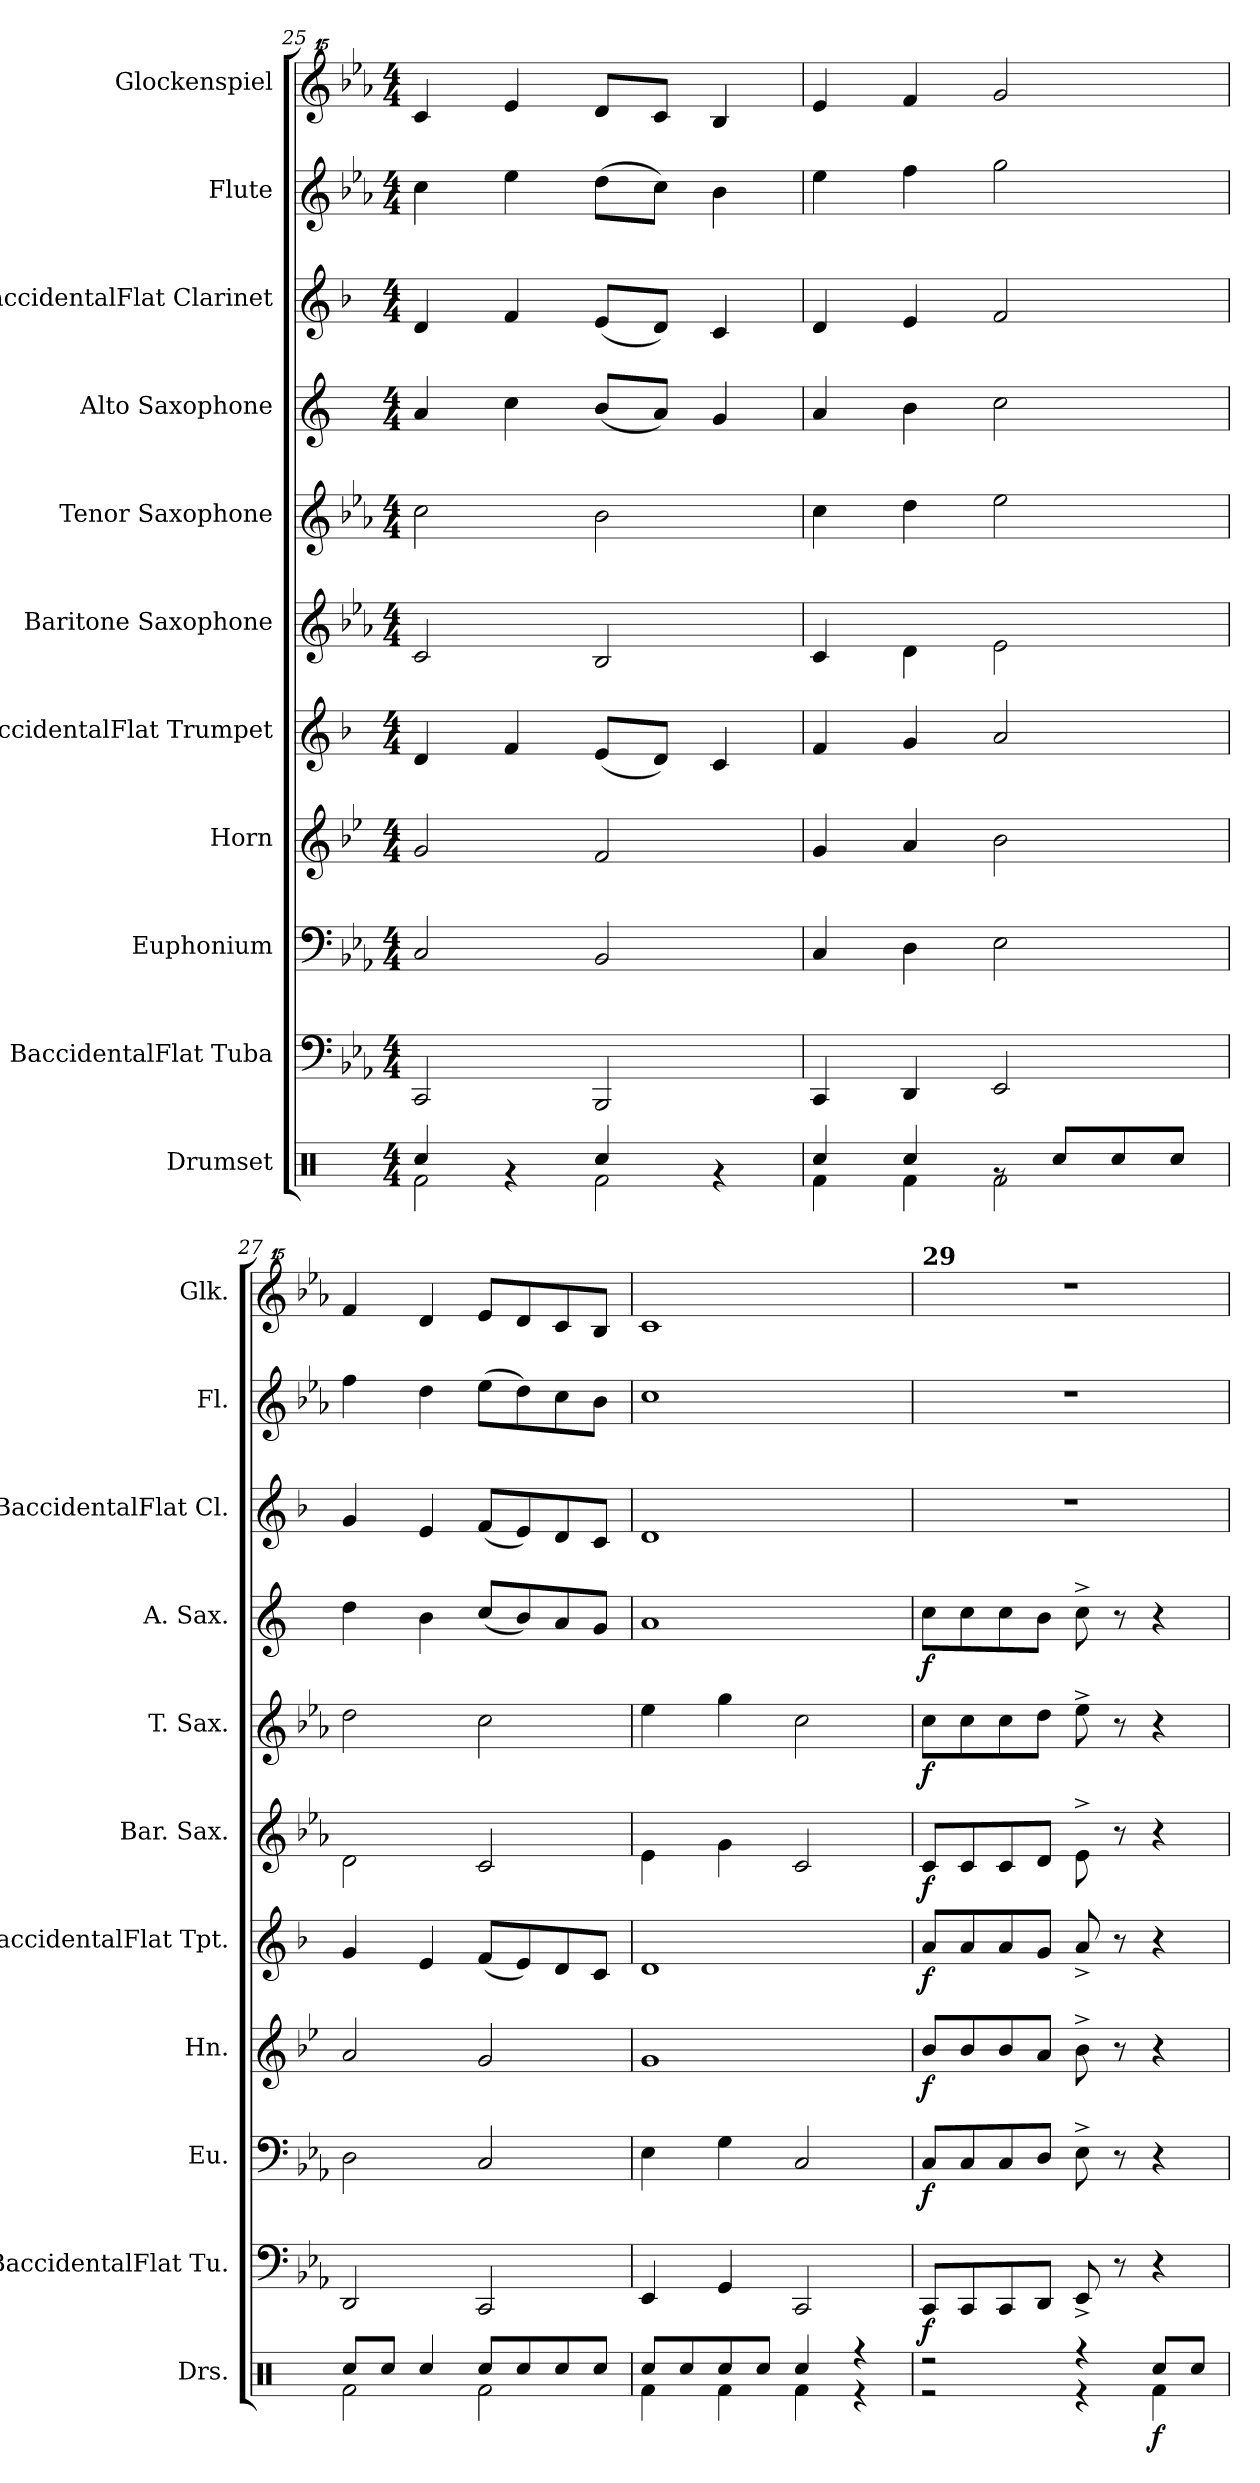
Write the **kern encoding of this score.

**kern	**dynam	**kern	**dynam	**kern	**dynam	**kern	**dynam	**kern	**dynam	**kern	**dynam	**kern	**dynam	**kern	**dynam	**kern	**kern	**kern
*part11	*part11	*part10	*part10	*part9	*part9	*part8	*part8	*part7	*part7	*part6	*part6	*part5	*part5	*part4	*part4	*part3	*part2	*part1
*staff11	*staff11	*staff10	*staff10	*staff9	*staff9	*staff8	*staff8	*staff7	*staff7	*staff6	*staff6	*staff5	*staff5	*staff4	*staff4	*staff3	*staff2	*staff1
*I"Drumset	*	*I"BaccidentalFlat Tuba	*	*I"Euphonium	*	*I"Horn	*	*I"BaccidentalFlat Trumpet	*	*I"Baritone Saxophone	*	*I"Tenor Saxophone	*	*I"Alto Saxophone	*	*I"BaccidentalFlat Clarinet	*I"Flute	*I"Glockenspiel
*I'Drs.	*	*I'BaccidentalFlat Tu.	*	*I'Eu.	*	*I'Hn.	*	*I'BaccidentalFlat Tpt.	*	*I'Bar. Sax.	*	*I'T. Sax.	*	*I'A. Sax.	*	*I'BaccidentalFlat Cl.	*I'Fl.	*I'Glk.
*clefX	*	*clefF4	*	*clefF4	*	*clefG2	*	*clefG2	*	*clefG2	*	*clefG2	*	*clefG2	*	*clefG2	*clefG2	*clefG^^2
*	*	*	*	*	*	*ITrd4c7	*	*ITrd1c2	*	*ITrd12c21	*	*ITrd8c14	*	*ITrd5c9	*	*ITrd1c2	*	*
*k[]	*	*k[b-e-a-]	*	*k[b-e-a-]	*	*k[b-e-a-]	*	*k[b-e-a-]	*	*k[b-e-a-]	*	*k[b-e-a-]	*	*k[b-e-a-]	*	*k[b-e-a-]	*k[b-e-a-]	*k[b-e-a-]
*M4/4	*	*M4/4	*	*M4/4	*	*M4/4	*	*M4/4	*	*M4/4	*	*M4/4	*	*M4/4	*	*M4/4	*M4/4	*M4/4
=25	=25	=25	=25	=25	=25	=25	=25	=25	=25	=25	=25	=25	=25	=25	=25	=25	=25	=25
*^	*	*	*	*	*	*	*	*	*	*	*	*	*	*	*	*	*	*
4Rcc/	2Rf\	.	2CC/	.	2C/	.	2c/	.	4c/	.	2C/	.	2c\	.	4c/	.	4c/	4cc\	4ccc/
4rg	.	.	.	.	.	.	.	.	4e-/	.	.	.	.	.	4e-\	.	4e-/	4ee-\	4eee-/
4Rcc/	2Rf\	.	2BBB-/	.	2BB-/	.	2B-/	.	(8d/L	.	2BB-/	.	2B-\	.	(8d/L	.	(8d/L	(8dd\L	8ddd/L
.	.	.	.	.	.	.	.	.	8c/J)	.	.	.	.	.	8c/J)	.	8c/J)	8cc\J)	8ccc/J
4rg	.	.	.	.	.	.	.	.	4B-/	.	.	.	.	.	4B-/	.	4B-/	4b-\	4bb-/
=26	=26	=26	=26	=26	=26	=26	=26	=26	=26	=26	=26	=26	=26	=26	=26	=26	=26	=26	=26
4Rcc/	4Rf\	.	4CC/	.	4C/	.	4c/	.	4e-/	.	4C/	.	4c\	.	4c/	.	4c/	4ee-\	4eee-/
4Rcc/	4Rf\	.	4DD/	.	4D\	.	4d/	.	4f/	.	4D\	.	4d\	.	4d\	.	4d/	4ff\	4fff/
8rg	2Rf\	.	2EE-/	.	2E-\	.	2e-\	.	2g/	.	2E-\	.	2e-\	.	2e-\	.	2e-/	2gg\	2ggg/
8Rcc/L	.	.	.	.	.	.	.	.	.	.	.	.	.	.	.	.	.	.	.
8Rcc/	.	.	.	.	.	.	.	.	.	.	.	.	.	.	.	.	.	.	.
8Rcc/J	.	.	.	.	.	.	.	.	.	.	.	.	.	.	.	.	.	.	.
=27	=27	=27	=27	=27	=27	=27	=27	=27	=27	=27	=27	=27	=27	=27	=27	=27	=27	=27	=27
8Rcc/L	2Rf\	.	2DD/	.	2D\	.	2d/	.	4f/	.	2D\	.	2d\	.	4f\	.	4f/	4ff\	4fff/
8Rcc/J	.	.	.	.	.	.	.	.	.	.	.	.	.	.	.	.	.	.	.
4Rcc/	.	.	.	.	.	.	.	.	4d/	.	.	.	.	.	4d\	.	4d/	4dd\	4ddd/
8Rcc/L	2Rf\	.	2CC/	.	2C/	.	2c/	.	(8e-/L	.	2C/	.	2c\	.	(8e-/L	.	(8e-/L	(8ee-\L	8eee-/L
8Rcc/	.	.	.	.	.	.	.	.	8d/)	.	.	.	.	.	8d/)	.	8d/)	8dd\)	8ddd/
8Rcc/	.	.	.	.	.	.	.	.	8c/	.	.	.	.	.	8c/	.	8c/	8cc\	8ccc/
8Rcc/J	.	.	.	.	.	.	.	.	8B-/J	.	.	.	.	.	8B-/J	.	8B-/J	8b-\J	8bb-/J
=28	=28	=28	=28	=28	=28	=28	=28	=28	=28	=28	=28	=28	=28	=28	=28	=28	=28	=28	=28
8Rcc/L	4Rf\	.	4EE-/	.	4E-\	.	1c	.	1c	.	4E-\	.	4e-\	.	1c	.	1c	1cc	1ccc
8Rcc/	.	.	.	.	.	.	.	.	.	.	.	.	.	.	.	.	.	.	.
8Rcc/	4Rf\	.	4GG/	.	4G\	.	.	.	.	.	4G\	.	4g\	.	.	.	.	.	.
8Rcc/J	.	.	.	.	.	.	.	.	.	.	.	.	.	.	.	.	.	.	.
4Rcc/	4Rf\	.	2CC/	.	2C/	.	.	.	.	.	2C/	.	2c\	.	.	.	.	.	.
4r	4r	.	.	.	.	.	.	.	.	.	.	.	.	.	.	.	.	.	.
!!LO:PB:g=z
=29	=29	=29	=29	=29	=29	=29	=29	=29	=29	=29	=29	=29	=29	=29	=29	=29	=29	=29	=29
!	!	!	!	!	!	!	!	!	!	!	!	!	!	!	!	!	!	!	!LO:TX:a:B:t=29
!	!	!	!	!LO:DY:b	!	!LO:DY:b	!	!LO:DY:b	!	!LO:DY:b	!	!LO:DY:b	!	!LO:DY:b	!	!LO:DY:b	!	!	!
2r	2r	.	8CC/L	f	8C/L	f	8e-/L	f	8g/L	f	8C/L	f	8c\L	f	8e-\L	f	1r	1r	1r
.	.	.	8CC/	.	8C/	.	8e-/	.	8g/	.	8C/	.	8c\	.	8e-\	.	.	.	.
.	.	.	8CC/	.	8C/	.	8e-/	.	8g/	.	8C/	.	8c\	.	8e-\	.	.	.	.
.	.	.	8DD/J	.	8D/J	.	8d/J	.	8f/J	.	8D/J	.	8d\J	.	8d\J	.	.	.	.
4r	4r	.	8EE-^/	.	8E-^\	.	8e-^\	.	8g^/	.	8E-^\	.	8e-^\	.	8e-^\	.	.	.	.
.	.	.	8r	.	8r	.	8r	.	8r	.	8r	.	8r	.	8r	.	.	.	.
!	!	!LO:DY:b	!	!	!	!	!	!	!	!	!	!	!	!	!	!	!	!	!
8Rcc/L	4Rf\	f	4r	.	4r	.	4r	.	4r	.	4r	.	4r	.	4r	.	.	.	.
8Rcc/J	.	.	.	.	.	.	.	.	.	.	.	.	.	.	.	.	.	.	.
*v	*v	*	*	*	*	*	*	*	*	*	*	*	*	*	*	*	*	*	*
=	=	=	=	=	=	=	=	=	=	=	=	=	=	=	=	=	=	=
*-	*-	*-	*-	*-	*-	*-	*-	*-	*-	*-	*-	*-	*-	*-	*-	*-	*-	*-
